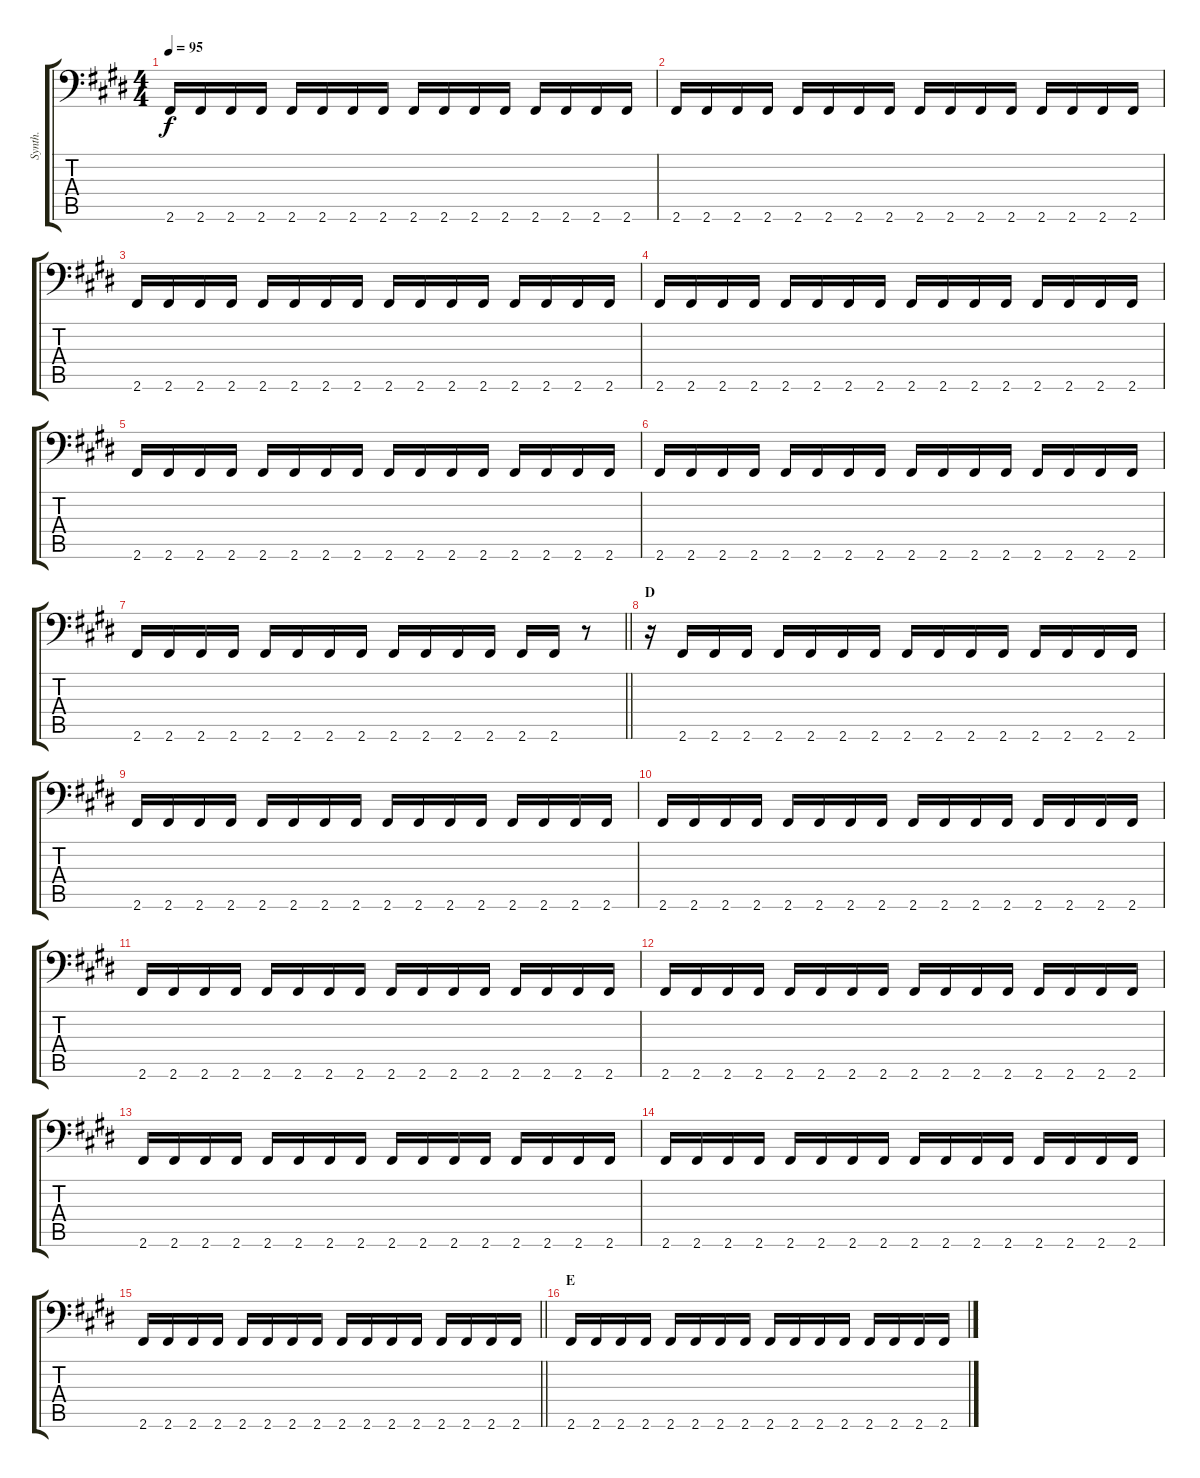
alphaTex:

\track ("Synth." "Synth.") {instrument electricguitarmuted}
\staff {score tabs}
\tuning (E3 B2 G2 D2 A1 E1) {hide}
\ts (4 4)
\tempo 95
\clef f4
\ks e
2.6.16{dy f} 2.6.16 2.6.16 2.6.16 2.6.16 2.6.16 2.6.16 2.6.16 2.6.16 2.6.16 2.6.16 2.6.16 2.6.16 2.6.16 2.6.16 2.6.16 |
2.6.16 2.6.16 2.6.16 2.6.16 2.6.16 2.6.16 2.6.16 2.6.16 2.6.16 2.6.16 2.6.16 2.6.16 2.6.16 2.6.16 2.6.16 2.6.16 |
2.6.16 2.6.16 2.6.16 2.6.16 2.6.16 2.6.16 2.6.16 2.6.16 2.6.16 2.6.16 2.6.16 2.6.16 2.6.16 2.6.16 2.6.16 2.6.16 |
2.6.16 2.6.16 2.6.16 2.6.16 2.6.16 2.6.16 2.6.16 2.6.16 2.6.16 2.6.16 2.6.16 2.6.16 2.6.16 2.6.16 2.6.16 2.6.16 |
2.6.16 2.6.16 2.6.16 2.6.16 2.6.16 2.6.16 2.6.16 2.6.16 2.6.16 2.6.16 2.6.16 2.6.16 2.6.16 2.6.16 2.6.16 2.6.16 |
2.6.16 2.6.16 2.6.16 2.6.16 2.6.16 2.6.16 2.6.16 2.6.16 2.6.16 2.6.16 2.6.16 2.6.16 2.6.16 2.6.16 2.6.16 2.6.16 |
\barLineRight lightlight
2.6.16 2.6.16 2.6.16 2.6.16 2.6.16 2.6.16 2.6.16 2.6.16 2.6.16 2.6.16 2.6.16 2.6.16 2.6.16 2.6.16 r.8 |
\section ("" "D")
r.16 2.6.16 2.6.16 2.6.16 2.6.16 2.6.16 2.6.16 2.6.16 2.6.16 2.6.16 2.6.16 2.6.16 2.6.16 2.6.16 2.6.16 2.6.16 |
2.6.16 2.6.16 2.6.16 2.6.16 2.6.16 2.6.16 2.6.16 2.6.16 2.6.16 2.6.16 2.6.16 2.6.16 2.6.16 2.6.16 2.6.16 2.6.16 |
2.6.16 2.6.16 2.6.16 2.6.16 2.6.16 2.6.16 2.6.16 2.6.16 2.6.16 2.6.16 2.6.16 2.6.16 2.6.16 2.6.16 2.6.16 2.6.16 |
2.6.16 2.6.16 2.6.16 2.6.16 2.6.16 2.6.16 2.6.16 2.6.16 2.6.16 2.6.16 2.6.16 2.6.16 2.6.16 2.6.16 2.6.16 2.6.16 |
2.6.16 2.6.16 2.6.16 2.6.16 2.6.16 2.6.16 2.6.16 2.6.16 2.6.16 2.6.16 2.6.16 2.6.16 2.6.16 2.6.16 2.6.16 2.6.16 |
2.6.16 2.6.16 2.6.16 2.6.16 2.6.16 2.6.16 2.6.16 2.6.16 2.6.16 2.6.16 2.6.16 2.6.16 2.6.16 2.6.16 2.6.16 2.6.16 |
2.6.16 2.6.16 2.6.16 2.6.16 2.6.16 2.6.16 2.6.16 2.6.16 2.6.16 2.6.16 2.6.16 2.6.16 2.6.16 2.6.16 2.6.16 2.6.16 |
\barLineRight lightlight
2.6.16 2.6.16 2.6.16 2.6.16 2.6.16 2.6.16 2.6.16 2.6.16 2.6.16 2.6.16 2.6.16 2.6.16 2.6.16 2.6.16 2.6.16 2.6.16 |
\section ("" "E")
2.6.16 2.6.16 2.6.16 2.6.16 2.6.16 2.6.16 2.6.16 2.6.16 2.6.16 2.6.16 2.6.16 2.6.16 2.6.16 2.6.16 2.6.16 2.6.16
